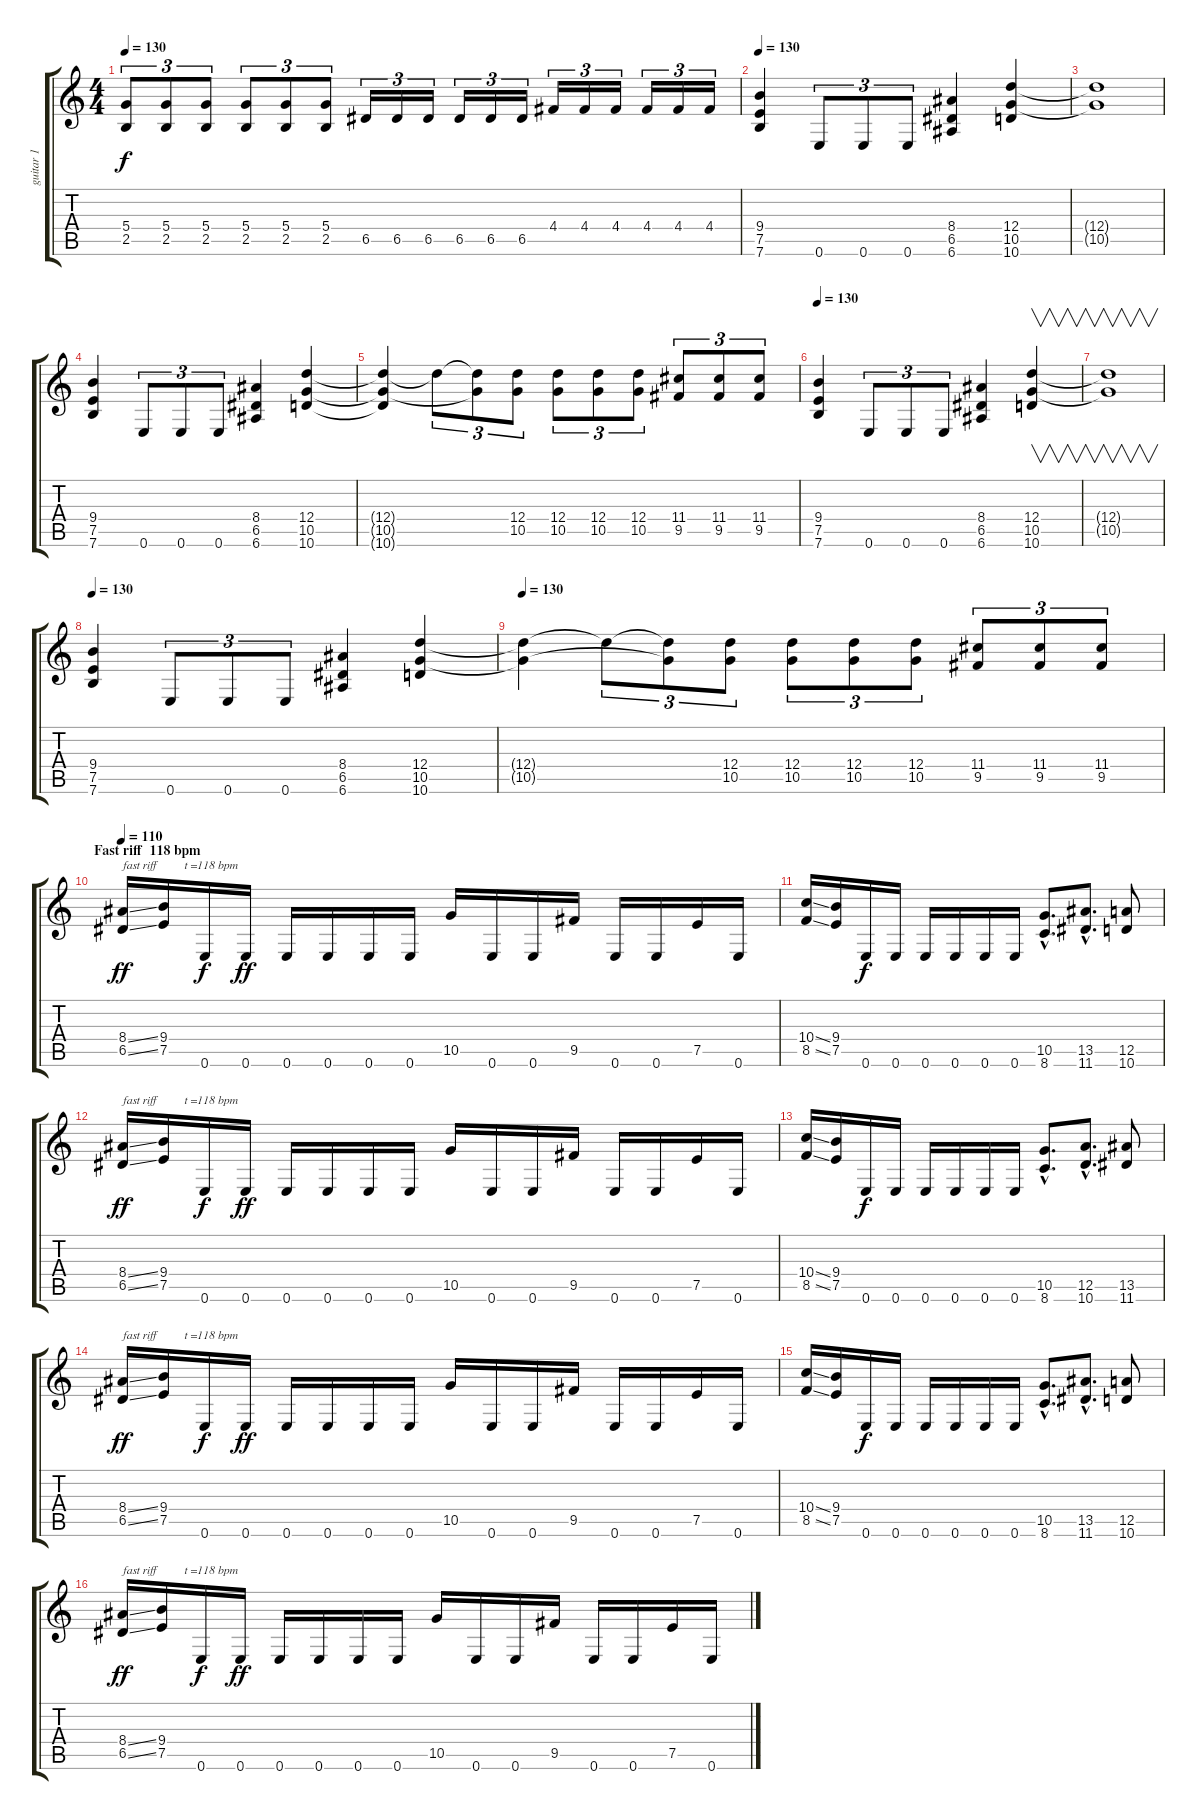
\track ("guitar 1" "guitar 1") {instrument distortionguitar}
\staff {score tabs}
\tuning (E4 B3 G3 D3 A2 E2) {hide}
\ts (4 4)
\tempo 130
\clef g2
\ks c
(5.4 2.5).8{tu (3 2) dy f} (5.4 2.5).8{tu (3 2)} (5.4 2.5).8{tu (3 2)} (5.4 2.5).8{tu (3 2)} (5.4 2.5).8{tu (3 2)} (5.4 2.5).8{tu (3 2)} 6.5.16{tu (3 2)} 6.5.16{tu (3 2)} 6.5.16{tu (3 2)} 6.5.16{tu (3 2)} 6.5.16{tu (3 2)} 6.5.16{tu (3 2)} 4.4.16{tu (3 2)} 4.4.16{tu (3 2)} 4.4.16{tu (3 2)} 4.4.16{tu (3 2)} 4.4.16{tu (3 2)} 4.4.16{tu (3 2)} |
\tempo 130
(9.4 7.5 7.6).4 0.6.8{tu (3 2)} 0.6.8{tu (3 2)} 0.6.8{tu (3 2)} (8.4 6.5 6.6).4 (12.4 10.5 10.6).4 |
(12.4{t} 10.5{t}).1 |
(9.4 7.5 7.6).4 0.6.8{tu (3 2)} 0.6.8{tu (3 2)} 0.6.8{tu (3 2)} (8.4 6.5 6.6).4 (12.4 10.5 10.6).4 |
(12.4{t} 10.5{t} 10.6{t}).4 12.4{t}.8{tu (3 2)} (12.4{t} 10.5{t}).8{tu (3 2)} (12.4 10.5).8{tu (3 2)} (12.4 10.5).8{tu (3 2)} (12.4 10.5).8{tu (3 2)} (12.4 10.5).8{tu (3 2)} (11.4 9.5).8{tu (3 2)} (11.4 9.5).8{tu (3 2)} (11.4 9.5).8{tu (3 2)} |
\tempo 130
(9.4 7.5 7.6).4 0.6.8{tu (3 2)} 0.6.8{tu (3 2)} 0.6.8{tu (3 2)} (8.4 6.5 6.6).4 (12.4 10.5 10.6).4{v} |
(12.4{t} 10.5{t}).1{v} |
\tempo 130
(9.4 7.5 7.6).4 0.6.8{tu (3 2)} 0.6.8{tu (3 2)} 0.6.8{tu (3 2)} (8.4 6.5 6.6).4 (12.4 10.5 10.6).4 |
\tempo 130
(12.4{t} 10.5{t}).4 12.4{t}.8{tu (3 2)} (12.4{t} 10.5{t}).8{tu (3 2)} (12.4 10.5).8{tu (3 2)} (12.4 10.5).8{tu (3 2)} (12.4 10.5).8{tu (3 2)} (12.4 10.5).8{tu (3 2)} (11.4 9.5).8{tu (3 2)} (11.4 9.5).8{tu (3 2)} (11.4 9.5).8{tu (3 2)} |
\section ("" "Fast riff  118 bpm")
\tempo 110
(8.4{ss} 6.5{ss}).16{txt "fast riff         t =118 bpm" dy ff} (9.4 7.5).16 0.6.16{dy f} 0.6.16{dy ff} 0.6.16 0.6.16 0.6.16 0.6.16 10.5.16 0.6.16 0.6.16 9.5.16 0.6.16 0.6.16 7.5.16 0.6.16 |
(10.4{ss} 8.5{ss}).16 (9.4 7.5).16 0.6.16{dy f} 0.6.16 0.6.16 0.6.16 0.6.16 0.6.16 (10.5{hac} 8.6{hac}).8{d} (13.5{hac} 11.6{hac}).8{d} (12.5 10.6).8 |
(8.4{ss} 6.5{ss}).16{txt "fast riff         t =118 bpm" dy ff} (9.4 7.5).16 0.6.16{dy f} 0.6.16{dy ff} 0.6.16 0.6.16 0.6.16 0.6.16 10.5.16 0.6.16 0.6.16 9.5.16 0.6.16 0.6.16 7.5.16 0.6.16 |
(10.4{ss} 8.5{ss}).16 (9.4 7.5).16 0.6.16{dy f} 0.6.16 0.6.16 0.6.16 0.6.16 0.6.16 (10.5{hac} 8.6{hac}).8{d} (12.5{hac} 10.6{hac}).8{d} (13.5 11.6).8 |
(8.4{ss} 6.5{ss}).16{txt "fast riff         t =118 bpm" dy ff} (9.4 7.5).16 0.6.16{dy f} 0.6.16{dy ff} 0.6.16 0.6.16 0.6.16 0.6.16 10.5.16 0.6.16 0.6.16 9.5.16 0.6.16 0.6.16 7.5.16 0.6.16 |
(10.4{ss} 8.5{ss}).16 (9.4 7.5).16 0.6.16{dy f} 0.6.16 0.6.16 0.6.16 0.6.16 0.6.16 (10.5{hac} 8.6{hac}).8{d} (13.5{hac} 11.6{hac}).8{d} (12.5 10.6).8 |
(8.4{ss} 6.5{ss}).16{txt "fast riff         t =118 bpm" dy ff} (9.4 7.5).16 0.6.16{dy f} 0.6.16{dy ff} 0.6.16 0.6.16 0.6.16 0.6.16 10.5.16 0.6.16 0.6.16 9.5.16 0.6.16 0.6.16 7.5.16 0.6.16
